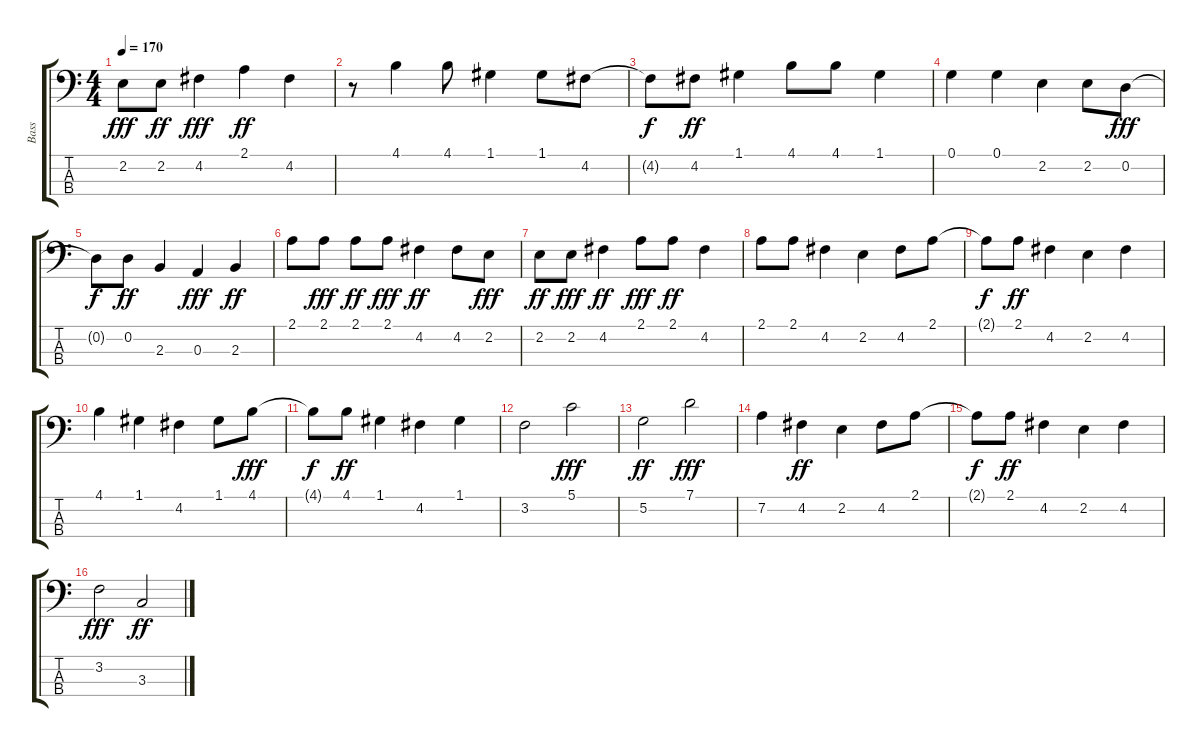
\track ("Bass" "Bass") {instrument electricbassfinger}
\staff {score tabs}
\tuning (G2 D2 A1 E1) {hide}
\ts (4 4)
\tempo 170
\clef f4
\ks c
2.2.8{dy fff} 2.2.8{dy ff} 4.2.4{dy fff} 2.1.4{dy ff} 4.2.4 |
r.8 4.1.4 4.1.8 1.1.4 1.1.8 4.2.8 |
4.2{t}.8{dy f} 4.2.8{dy ff} 1.1.4 4.1.8 4.1.8 1.1.4 |
0.1.4 0.1.4 2.2.4 2.2.8 0.2.8{dy fff} |
0.2{t}.8{dy f} 0.2.8{dy ff} 2.3.4 0.3.4{dy fff} 2.3.4{dy ff} |
2.1.8 2.1.8{dy fff} 2.1.8{dy ff} 2.1.8{dy fff} 4.2.4{dy ff} 4.2.8 2.2.8{dy fff} |
2.2.8{dy ff} 2.2.8{dy fff} 4.2.4{dy ff} 2.1.8{dy fff} 2.1.8{dy ff} 4.2.4 |
2.1.8 2.1.8 4.2.4 2.2.4 4.2.8 2.1.8 |
2.1{t}.8{dy f} 2.1.8{dy ff} 4.2.4 2.2.4 4.2.4 |
4.1.4 1.1.4 4.2.4 1.1.8 4.1.8{dy fff} |
4.1{t}.8{dy f} 4.1.8{dy ff} 1.1.4 4.2.4 1.1.4 |
3.2.2 5.1.2{dy fff} |
5.2.2{dy ff} 7.1.2{dy fff} |
7.2.4 4.2.4{dy ff} 2.2.4 4.2.8 2.1.8 |
2.1{t}.8{dy f} 2.1.8{dy ff} 4.2.4 2.2.4 4.2.4 |
3.2.2{dy fff} 3.3.2{dy ff}
